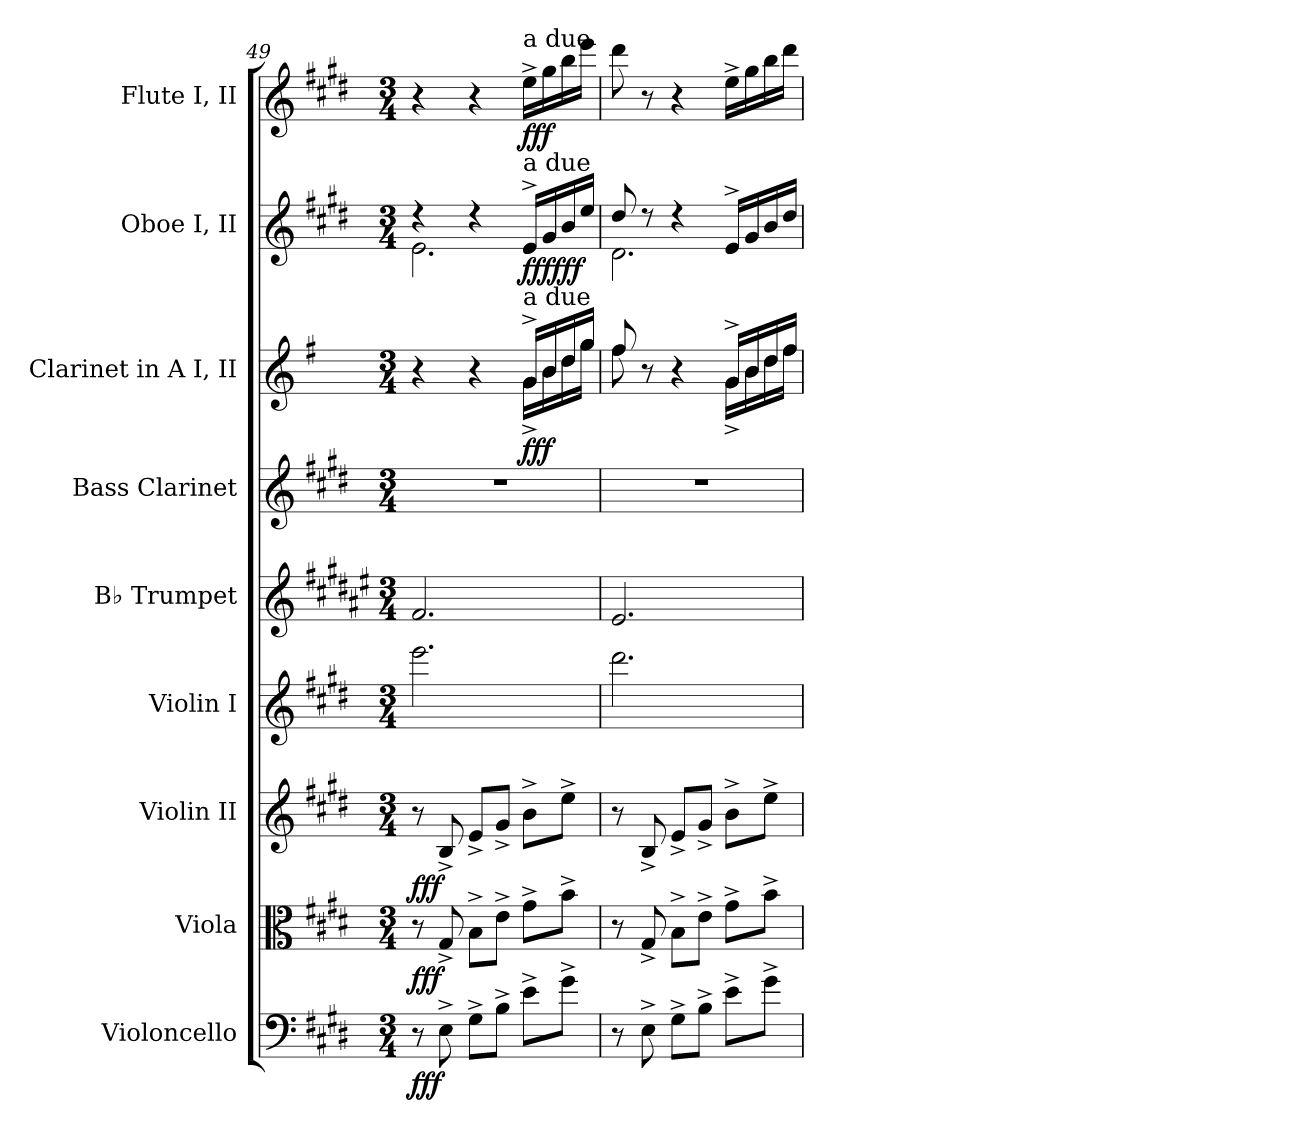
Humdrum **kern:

**kern	**dynam	**kern	**dynam	**kern	**dynam	**kern	**kern	**kern	**kern	**dynam	**kern	**dynam	**kern	**dynam
*part9	*part9	*part8	*part8	*part7	*part7	*part6	*part5	*part4	*part3	*part3	*part2	*part2	*part1	*part1
*staff9	*staff9	*staff8	*staff8	*staff7	*staff7	*staff6	*staff5	*staff4	*staff3	*staff3	*staff2	*staff2	*staff1	*staff1
*I"Violoncello	*	*I"Viola	*	*I"Violin II	*	*I"Violin I	*I"B♭ Trumpet	*I"Bass Clarinet	*I"Clarinet in A I, II	*	*I"Oboe I, II	*	*I"Flute I, II	*
*I'Vc.	*	*I'Va.	*	*I'Vn. II	*	*I'Vn. I	*I'B♭ Tpt.	*I'B. Cl.	*	*	*I'Ob. I, II	*	*I'Fl. I, II	*
*clefF4	*	*clefC3	*	*clefG2	*	*clefG2	*clefG2	*clefG2	*clefG2	*	*clefG2	*	*clefG2	*
*	*	*	*	*	*	*	*ITrd1c2	*ITrd9c15	*ITrd2c3	*	*	*	*	*
*k[f#c#g#d#]	*	*k[f#c#g#d#]	*	*k[f#c#g#d#]	*	*k[f#c#g#d#]	*k[f#c#g#d#]	*k[f#c#g#d#]	*k[f#c#g#d#]	*	*k[f#c#g#d#]	*	*k[f#c#g#d#]	*
*M3/4	*	*M3/4	*	*M3/4	*	*M3/4	*M3/4	*M3/4	*M3/4	*	*M3/4	*	*M3/4	*
=49	=49	=49	=49	=49	=49	=49	=49	=49	=49	=49	=49	=49	=49	=49
*	*	*	*	*	*	*	*	*	*^	*	*^	*	*	*
!	!LO:DY:b	!	!LO:DY:b	!	!LO:DY:b	!	!	!	!	!	!	!	!	!	!	!
8r	fff	8r	fff	8r	fff	2.eee\	2.e/	2.r	4r	4ryy	.	4r	2.e\	.	4r	.
8E^\	.	8G#^/	.	8B^/	.	.	.	.	.	.	.	.	.	.	.	.
8G#^\L	.	8B^\L	.	8e^/L	.	.	.	.	4r	4ryy	.	4r	.	.	4r	.
8B^\J	.	8e^\J	.	8g#^/J	.	.	.	.	.	.	.	.	.	.	.	.
!	!	!	!	!	!	!	!	!	!	!	!	!	!	!	!LO:TX:a:t=a due	!
!	!	!	!	!	!	!	!	!	!	!	!	!LO:TX:a:t=a due	!	!	!	!
!	!	!	!	!	!	!	!	!	!LO:TX:a:t=a due	!	!	!	!	!	!	!
!	!	!	!	!	!	!	!	!	!	!	!LO:DY:b	!	!	!LO:DY:b	!	!
!	!	!	!	!	!	!	!	!	!	!	!	!	!	!LO:DY:n=1:b	!	!LO:DY:b
8e^\L	.	8g#^\L	.	8b^\L	.	.	.	.	16e^/LL	16e^\LL	fff	16e^/LL	.	fff fff	16ee^\LL	fff
.	.	.	.	.	.	.	.	.	16g#/	16g#\	.	16g#/	.	.	16gg#\	.
8g#^\J	.	8b^\J	.	8ee^\J	.	.	.	.	16b/	16b\	.	16b/	.	.	16bb\	.
.	.	.	.	.	.	.	.	.	16ee/JJ	16ee\JJ	.	16ee/JJ	.	.	16eee\JJ	.
=50	=50	=50	=50	=50	=50	=50	=50	=50	=50	=50	=50	=50	=50	=50	=50	=50
8r	.	8r	.	8r	.	2.ddd#\	2.d#/	2.r	8dd#/	8dd#\	.	8dd#/	2.d#\	.	8ddd#\	.
8E^\	.	8G#^/	.	8B^/	.	.	.	.	8r	8ryy	.	8r	.	.	8r	.
8G#^\L	.	8B^\L	.	8e^/L	.	.	.	.	4r	4ryy	.	4r	.	.	4r	.
8B^\J	.	8e^\J	.	8g#^/J	.	.	.	.	.	.	.	.	.	.	.	.
8e^\L	.	8g#^\L	.	8b^\L	.	.	.	.	16e^/LL	16e^\LL	.	16e^/LL	.	.	16ee^\LL	.
.	.	.	.	.	.	.	.	.	16g#/	16g#\	.	16g#/	.	.	16gg#\	.
8g#^\J	.	8b^\J	.	8ee^\J	.	.	.	.	16b/	16b\	.	16b/	.	.	16bb\	.
.	.	.	.	.	.	.	.	.	16dd#/JJ	16dd#\JJ	.	16dd#/JJ	.	.	16ddd#\JJ	.
*	*	*	*	*	*	*	*	*	*v	*v	*	*	*	*	*	*
*	*	*	*	*	*	*	*	*	*	*	*v	*v	*	*	*
=	=	=	=	=	=	=	=	=	=	=	=	=	=	=
*-	*-	*-	*-	*-	*-	*-	*-	*-	*-	*-	*-	*-	*-	*-
